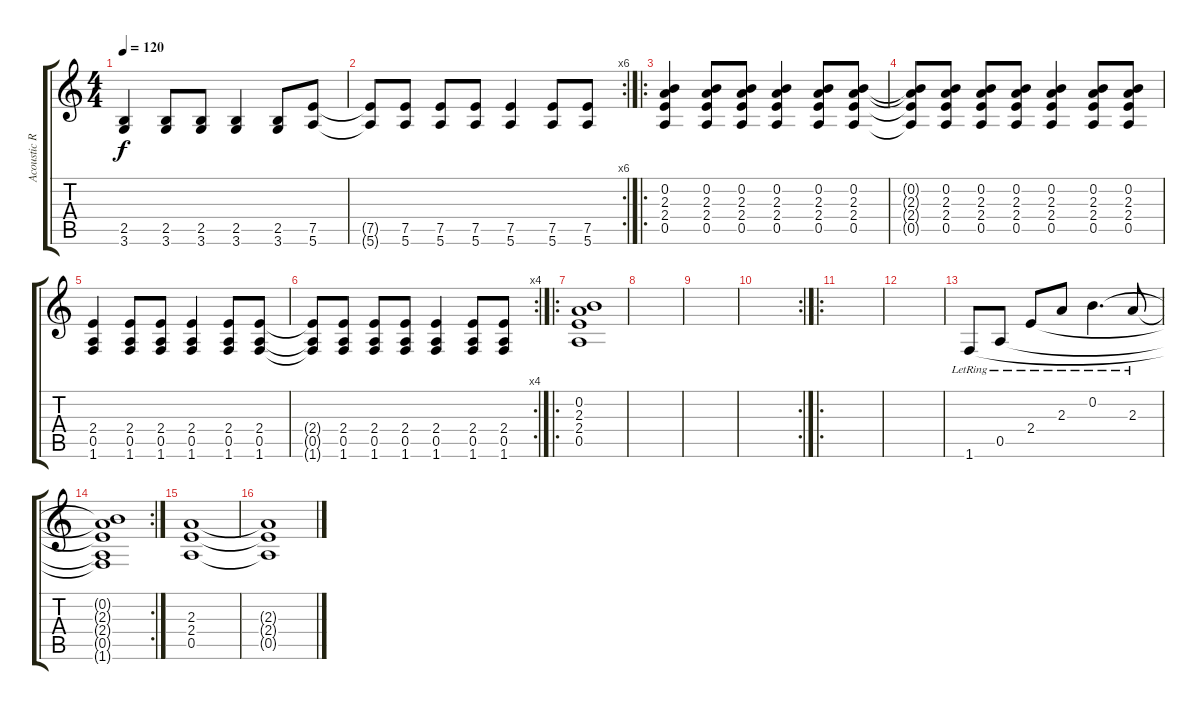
\track ("Acoustic Right" "Acoustic R") {instrument acousticguitarsteel}
\staff {score tabs}
\tuning (E4 B3 G3 D3 A2 E2) {hide}
\ts (4 4)
\tempo 120
\clef g2
\ks c
(2.5 3.6).4{dy f} (2.5 3.6).8 (2.5 3.6).8 (2.5 3.6).4 (2.5 3.6).8 (7.5 5.6).8 |
\rc 6
(7.5{t} 5.6{t}).8 (7.5 5.6).8 (7.5 5.6).8 (7.5 5.6).8 (7.5 5.6).4 (7.5 5.6).8 (7.5 5.6).8 |
\ro
(0.2 2.3 2.4 0.5).4 (0.2 2.3 2.4 0.5).8 (0.2 2.3 2.4 0.5).8 (0.2 2.3 2.4 0.5).4 (0.2 2.3 2.4 0.5).8 (0.2 2.3 2.4 0.5).8 |
(0.2{t} 2.3{t} 2.4{t} 0.5{t}).8 (0.2 2.3 2.4 0.5).8 (0.2 2.3 2.4 0.5).8 (0.2 2.3 2.4 0.5).8 (0.2 2.3 2.4 0.5).4 (0.2 2.3 2.4 0.5).8 (0.2 2.3 2.4 0.5).8 |
(2.4 0.5 1.6).4 (2.4 0.5 1.6).8 (2.4 0.5 1.6).8 (2.4 0.5 1.6).4 (2.4 0.5 1.6).8 (2.4 0.5 1.6).8 |
\rc 4
(2.4{t} 0.5{t} 1.6{t}).8 (2.4 0.5 1.6).8 (2.4 0.5 1.6).8 (2.4 0.5 1.6).8 (2.4 0.5 1.6).4 (2.4 0.5 1.6).8 (2.4 0.5 1.6).8 |
\ro
(0.2 2.3 2.4 0.5).1 |
|
|
\rc 2
|
\ro
|
|
1.6{lr}.8{volume 7} 0.5{lr}.8 2.4{lr}.8 2.3{lr}.8 0.2{lr}.4{d} 2.3{lr}.8 |
\rc 2
(0.2{t} 2.3{t} 2.4{t} 0.5{t} 1.6{t}).1 |
(2.3 2.4 0.5).1 |
(2.3{t} 2.4{t} 0.5{t}).1
